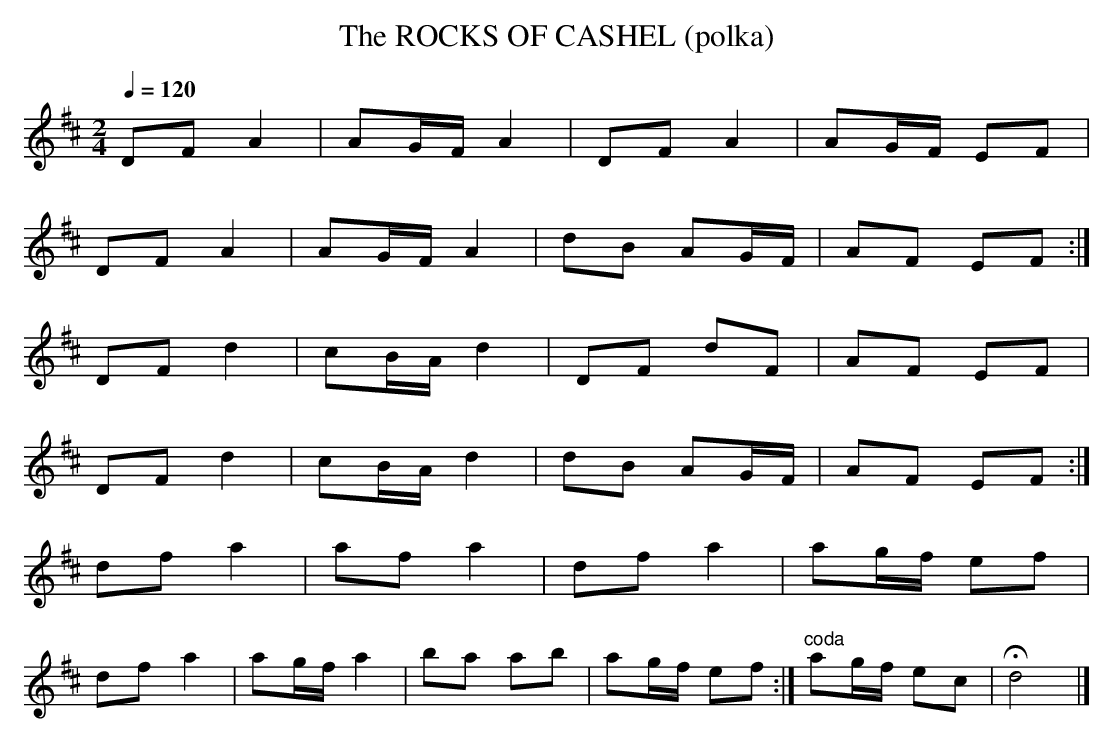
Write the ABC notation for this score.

X:1
T:ROCKS OF CASHEL (polka), The
L:1/8
M:2/4
Q:1/4=120
K:D
DF A2|AG/F/ A2|DF A2|AG/F/ EF|
DF A2|AG/F/ A2|dB AG/F/|AF EF :|
DF d2|cB/A/ d2|DF dF|AF EF|
DF d2|cB/A/ d2|dB AG/F/|AF EF :|
df a2|af a2|df a2|ag/f/ ef|
df a2|ag/f/ a2|ba ab|ag/f/ ef :|\
"^coda"ag/f/ ec|Hd4|]
